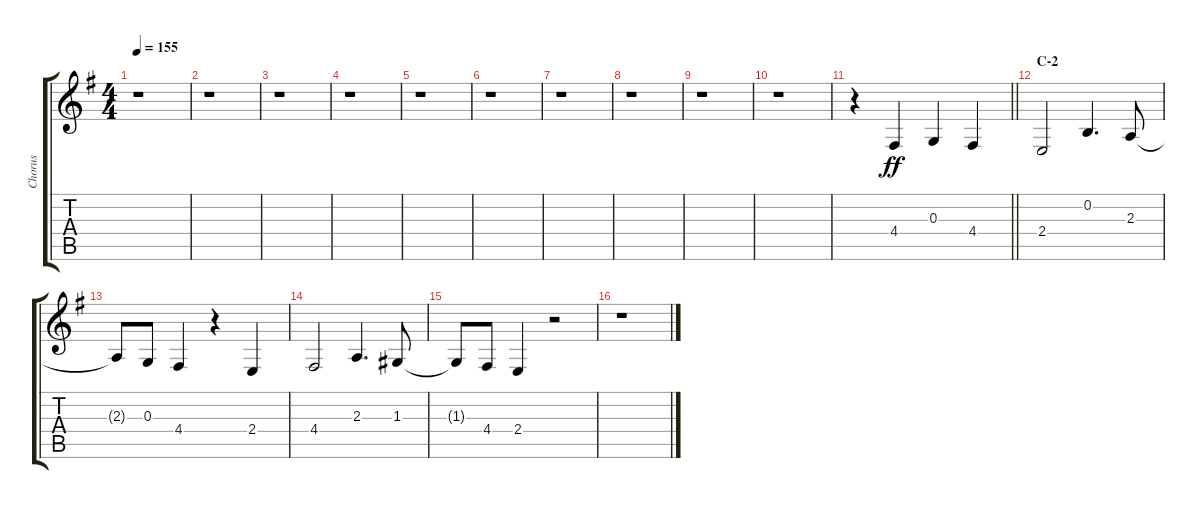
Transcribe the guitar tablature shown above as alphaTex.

\track ("Chorus" "Chorus") {instrument voiceoohs}
\staff {score tabs}
\tuning (E4 B3 G3 D3 A2 E2) {hide}
\ts (4 4)
\tempo 155
\clef g2
\ks g
r.1{dy ff} |
r.1 |
r.1 |
r.1 |
r.1 |
r.1 |
r.1 |
r.1 |
r.1 |
r.1 |
\barLineRight lightlight
r.4 4.4.4 0.3.4 4.4.4 |
\section ("" "C-2")
2.4.2 0.2.4{d} 2.3.8 |
2.3{t}.8 0.3.8 4.4.4 r.4 2.4.4 |
4.4.2 2.3.4{d} 1.3.8 |
1.3{t}.8 4.4.8 2.4.4 r.2 |
r.1
